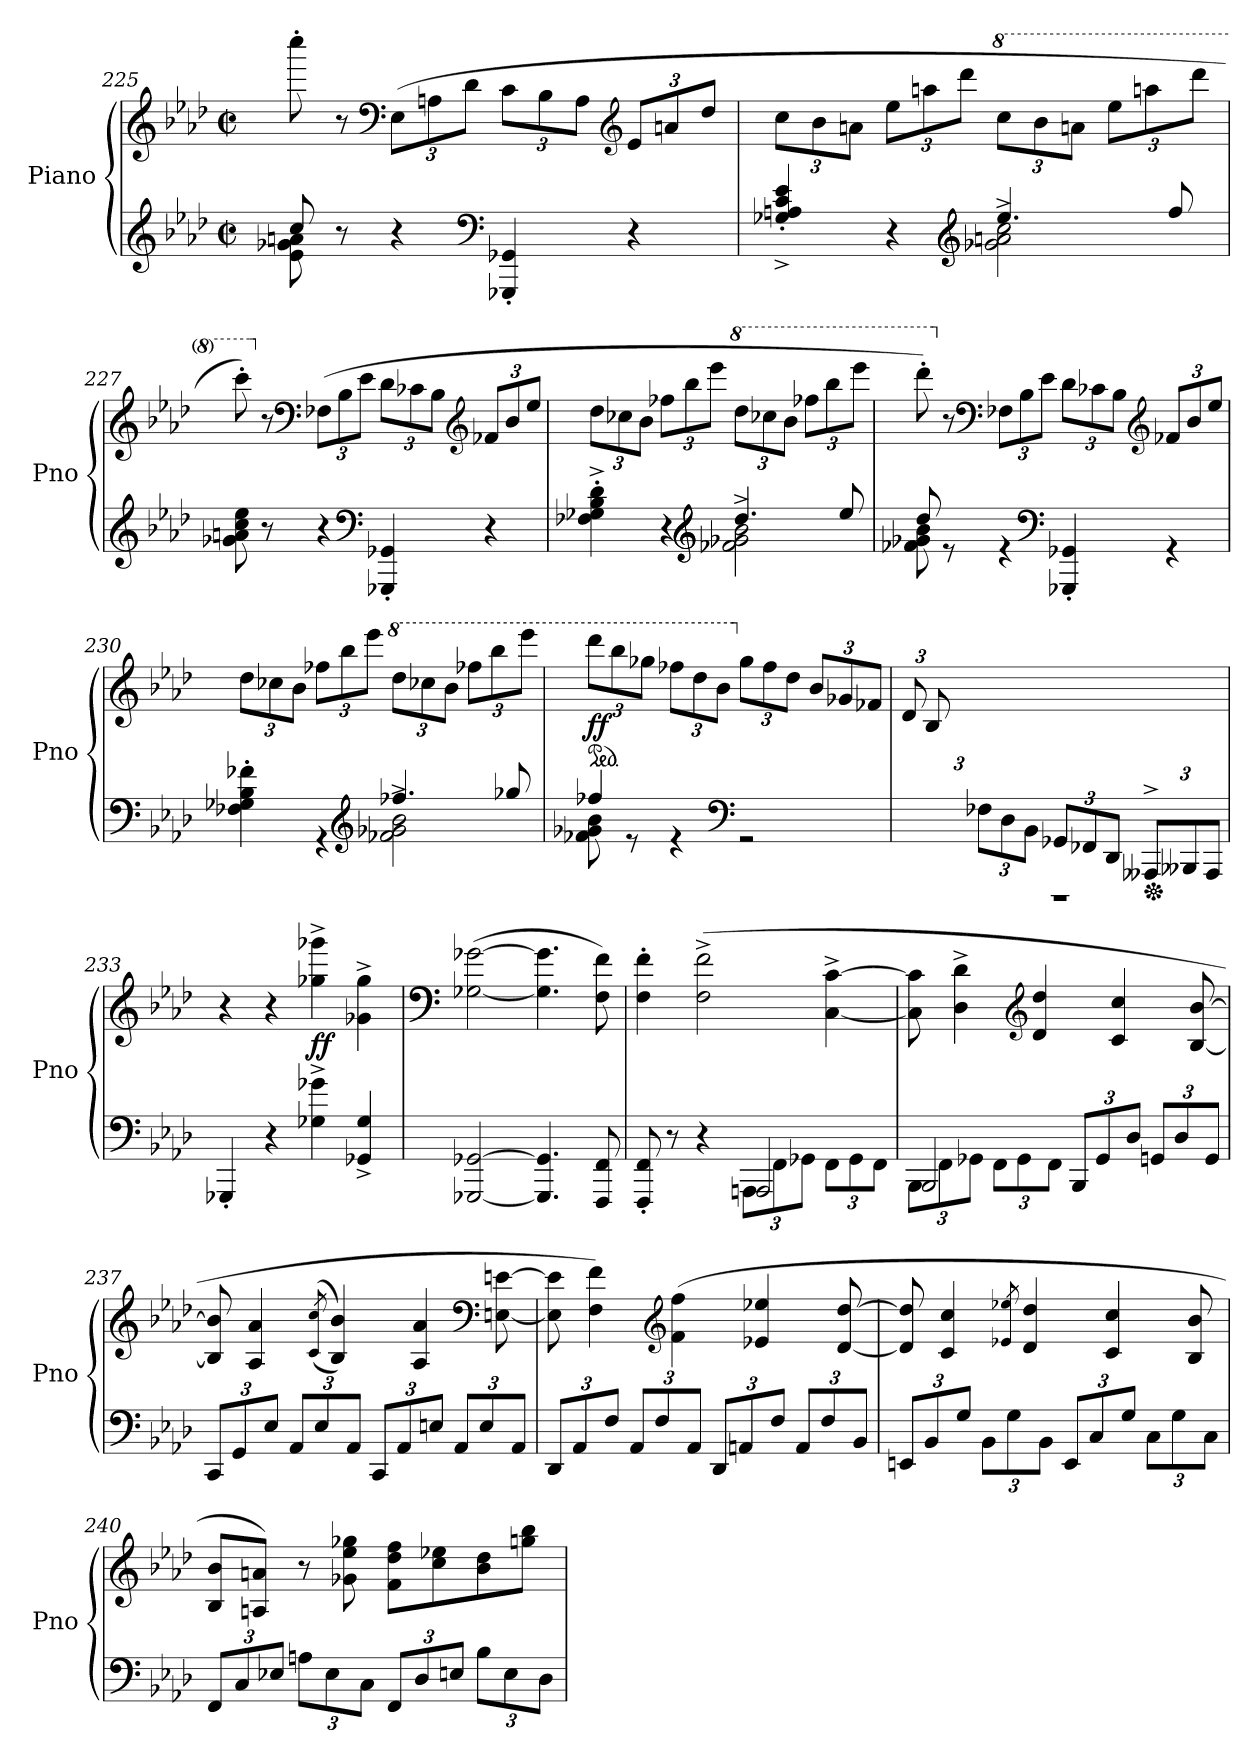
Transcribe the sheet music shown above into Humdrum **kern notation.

**kern	**kern	**dynam
*part1	*part1	*part1
*staff2	*staff1	*staff1/2
*I"Piano	*	*
*I'Pno	*	*
!!LO:LB:g=z
*clefG2	*clefG2	*
*k[b-e-a-d-]	*k[b-e-a-d-]	*
*M2/2	*M2/2	*
*met(c|)	*met(c|)	*
=225	=225	=225
*^	*	*
8cc/	8e-\ 8g-X\ 8an\	8cccc'\	.
8r	2..ryy	8r	.
*	*	*clefF4	*
*	*	*Xbrackettup	*
4r	.	(12E-\L	.
.	.	12An\	.
.	.	12d-\J	.
*clefF4	*	*	*
4GGG-X/' 4GG-X/'	.	12c\L	.
.	.	12B-\	.
.	.	12A\J	.
*	*	*clefG2	*
4r	.	12e-/L	.
.	.	12an/	.
.	.	12dd-/J	.
=226	=226	=226	=226
4G-X/^' 4An/^' 4c/^' 4e-/^'	2ryy	12cc\L	.
.	.	12b-\	.
.	.	12an\J	.
4r	.	12ee-\L	.
.	.	12aan\	.
.	.	12ddd-\J	.
*clefG2	*	*	*
*	*	*8va	*
2g-X\^ 2an\^ 2cc\^	4.ee-/	12ccc\L	.
.	.	12bb-\	.
.	.	12aan\J	.
.	.	12eee-\L	.
.	.	12aaan\	.
.	8ff/	.	.
.	.	12dddd-\J	.
*v	*v	*	*
!!LO:LB:g=z
=227	=227	=227
8g-X\ 8an\ 8cc\ 8ee-\	8cccc'\)	.
*	*X8va	*
8r	8r	.
*	*clefF4	*
4r	(12F-X\L	.
.	12B-\	.
.	12e-\J	.
*clefF4	*	*
4GGG-X/' 4GG-X/'	12d-\L	.
.	12c-X\	.
.	12B-\J	.
*	*clefG2	*
4r	12f-X/L	.
.	12b-/	.
.	12ee-/J	.
=228	=228	=228
*^	*	*
4F-X\'^ 4G-X\'^ 4B-\'^ 4d-\'^	2ryy	12dd-\L	.
.	.	12cc-X\	.
.	.	12b-\J	.
4r	.	12ff-X\L	.
.	.	12bb-\	.
.	.	12eee-\J	.
*clefG2	*	*	*
*	*	*8va	*
2f-X\^ 2g-X\^ 2b-\^	4.dd-/	12ddd-\L	.
.	.	12ccc-X\	.
.	.	12bb-\J	.
.	.	12fff-X\L	.
.	.	12bbb-\	.
.	8ee-/	.	.
.	.	12eeee-\J	.
!!LO:LB:g=z
=229	=229	=229	=229
8f-X\ 8g-X\ 8b-\	8dd-/	8dddd-'\)	.
*	*	*X8va	*
8re	2..ryy	8r	.
*	*	*clefF4	*
4re	.	(12F-X\L	.
.	.	12B-\	.
.	.	12e-\J	.
*clefF4	*	*	*
4GGG-X/' 4GG-X/'	.	12d-\L	.
.	.	12c-X\	.
.	.	12B-\J	.
*	*	*clefG2	*
4rGG	.	12f-X/L	.
.	.	12b-/	.
.	.	12ee-/J	.
=230	=230	=230	=230
4F-X\' 4G-X\' 4B-\' 4f-X\'	2ryy	12dd-\L	.
.	.	12cc-X\	.
.	.	12b-\J	.
4rGG	.	12ff-X\L	.
.	.	12bb-\	.
.	.	12eee-\J	.
*clefG2	*	*	*
*	*	*8va	*
2f-X\^ 2g-X\^ 2b-\^	4.ff-X/	12ddd-\L	.
.	.	12ccc-X\	.
.	.	12bb-\J	.
.	.	12fff-X\L	.
.	.	12bbb-\	.
.	8gg-X/	.	.
.	.	12eeee-\J	.
!!LO:LB:g=z
=231	=231	=231	=231
*	*	*ped	*
!	!	!	!LO:DY:b
8f-X\ 8g-X\ 8b-\	4ff-X/	12dddd-\L	ff
.	.	12bbb-\	.
8re	.	.	.
.	.	12ggg-X\J	.
4re	2.ryy	12fff-X\L	.
.	.	12ddd-\	.
.	.	12bb-\J	.
*clefF4	*	*	*
*	*	*X8va	*
2rGG	.	12gg-\L	.
.	.	12ff-\	.
.	.	12dd-\J	.
.	.	12b-/L	.
.	.	12g-X/	.
.	.	12f-X/J	.
=232	=232	=232	=232
6ryy	1r	12d-/L	.
.	.	12B-/	.
12G-X/J	.	6%5ryy	.
*Xbrackettup	*	*	*
12F-X\L	.	.	.
12D-\	.	.	.
12BB-\J	.	.	.
12GG-X/L	.	.	.
12FF-X/	.	.	.
12DD-/J	.	.	.
*Xped	*	*	*
12AAA--X^/L	.	.	.
12BBB--X/	.	.	.
12AAA--/J)	.	.	.
*v	*v	*	*
=233	=233	=233
4GGG-X'/	4r	.
4r	4r	.
*	*MM170	*
!	!	!LO:DY:a=2
4G-X\^ 4g-X\^	4gg-X\^ 4ggg-X\^	ff
4GG-X/^ 4G-/^	4g-X\^ 4gg-\^	.
=234	=234	=234
*	*clefF4	*
[2GGG-X/ [2GG-X/	(>[2G-X\ [2g-X\	.
4.GGG-/] 4.GG-/]	4.G-\] 4.g-\]	.
8FFF/ 8FF/	8F\ 8f\)	.
!!LO:LB:g=z
=235	=235	=235
*^	*	*
8FFF/' 8FF/'	2ryy	4F\' 4f\'	.
8r	.	.	.
4r	.	(2F\^ 2f\^	.
12AAAn\L	2AAA/	.	.
12FF\	.	.	.
12GG-X\J	.	.	.
12FF\L	.	[4C\^ [4c\^	.
12GG-\	.	.	.
12FF\J	.	.	.
=236	=236	=236	=236
12BBB-\L	2BBB-/	8C\] 8c\]	.
12FF\	.	.	.
.	.	4D-\^ 4d-\^	.
12GG-X\J	.	.	.
12FF\L	.	.	.
12GG-\	.	.	.
*	*	*clefG2	*
.	.	4d-/ 4dd-/	.
12FF\J	.	.	.
12BBB-/L	2ryy	.	.
12GG-/	.	.	.
.	.	4c/ 4cc/	.
12D-/J	.	.	.
12GGn/L	.	.	.
12D-/	.	.	.
.	.	[8B-/ [8b-/	.
12GG/J	.	.	.
*v	*v	*	*
=237	=237	=237
12CC/L	8B-/] 8b-/]	.
12GG/	.	.
.	4A-/ 4a-/	.
12E-/J	.	.
12AA-/L	.	.
12E-/	.	.
.	((8qc/ 8qcc/	.
.	4B-/ 4b-/))	.
12AA-/J	.	.
12CC/L	.	.
12AA-/	.	.
.	4A-/ 4a-/	.
12En/J	.	.
12AA-/L	.	.
12E/	.	.
*	*clefF4	*
.	[8En\ [8en\	.
12AA-/J	.	.
!!LO:PB:g=z
=238	=238	=238
12DD-/L	8E\] 8e\]	.
12AA-/	.	.
.	4F\ 4f\)	.
12F/J	.	.
12AA-/L	.	.
12F/	.	.
*	*clefG2	*
.	(4f\ 4ff\	.
12AA-/J	.	.
12DD-/L	.	.
12AAn/	.	.
.	4e-X/ 4ee-X/	.
12F/J	.	.
12AA/L	.	.
12F/	.	.
.	[8d-/ [8dd-/	.
12BB-/J	.	.
=239	=239	=239
12EEn/L	8d-/] 8dd-/]	.
12BB-/	.	.
.	4c/ 4cc/	.
12G/J	.	.
12BB-\L	.	.
12G\	.	.
.	8qe-X/ 8qee-X/	.
.	4d-/ 4dd-/	.
12BB-\J	.	.
12EE/L	.	.
12C/	.	.
.	4c/ 4cc/	.
12G/J	.	.
12C\L	.	.
12G\	.	.
.	8B-/ 8b-/	.
12C\J	.	.
=240	=240	=240
12FF/L	8B-/ 8b-/L	.
12C/	.	.
.	8An/ 8an/J)	.
12E-X/J	.	.
12An\L	8r	.
12E-\	.	.
.	8g-X\ 8ee-\ 8gg-X\	.
12C\J	.	.
12FF/L	8f\ 8dd-\ 8ff\L	.
12D-/	.	.
.	8cc\ 8ee-X\	.
12En/J	.	.
12B-\L	8b-\ 8dd-\	.
12E\	.	.
.	8ggn\ 8bb-\J	.
12D-\J	.	.
=	=	=
*-	*-	*-
